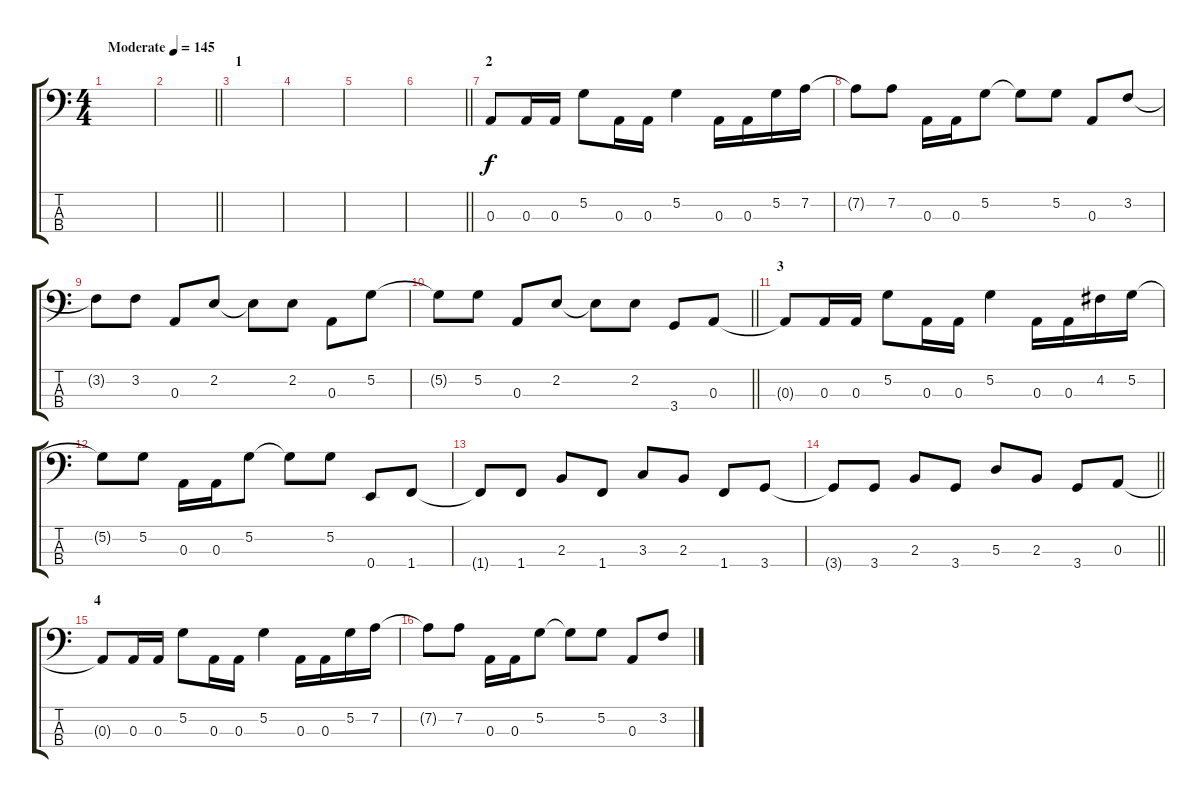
\track "" {instrument electricbassfinger}
\staff {score tabs}
\tuning (G2 D2 A1 E1) {hide}
\ts (4 4)
\tempo (145 "Moderate")
\clef f4
\ks c
|
\barLineRight lightlight
|
\section ("" "1")
|
|
|
\barLineRight lightlight
|
\section ("" "2")
0.3.8 0.3.16 0.3.16 5.2.8 0.3.16 0.3.16 5.2.4 0.3.16 0.3.16 5.2.16 7.2.16 |
7.2{t}.8 7.2.8 0.3.16 0.3.16 5.2.8 5.2{t}.8 5.2.8 0.3.8 3.2.8 |
3.2{t}.8 3.2.8 0.3.8 2.2.8 2.2{t}.8 2.2.8 0.3.8 5.2.8 |
\barLineRight lightlight
5.2{t}.8 5.2.8 0.3.8 2.2.8 2.2{t}.8 2.2.8 3.4.8 0.3.8 |
\section ("" "3")
0.3{t}.8 0.3.16 0.3.16 5.2.8 0.3.16 0.3.16 5.2.4 0.3.16 0.3.16 4.2.16 5.2.16 |
5.2{t}.8 5.2.8 0.3.16 0.3.16 5.2.8 5.2{t}.8 5.2.8 0.4.8 1.4.8 |
1.4{t}.8 1.4.8 2.3.8 1.4.8 3.3.8 2.3.8 1.4.8 3.4.8 |
\barLineRight lightlight
3.4{t}.8 3.4.8 2.3.8 3.4.8 5.3.8 2.3.8 3.4.8 0.3.8 |
\section ("" "4")
0.3{t}.8 0.3.16 0.3.16 5.2.8 0.3.16 0.3.16 5.2.4 0.3.16 0.3.16 5.2.16 7.2.16 |
7.2{t}.8 7.2.8 0.3.16 0.3.16 5.2.8 5.2{t}.8 5.2.8 0.3.8 3.2.8
